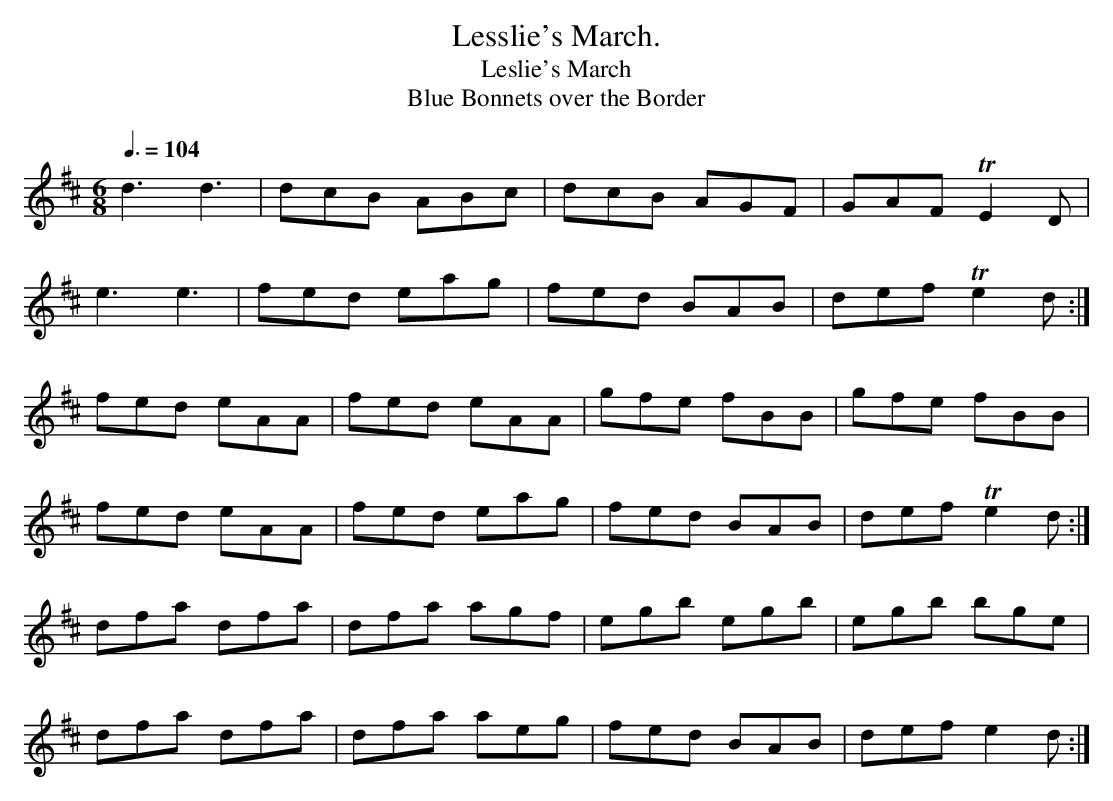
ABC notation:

X:1
T:Lesslie's March.
T:Leslie's March
T:Blue Bonnets over the Border
M:6/8
L:1/8
Q:3/8=104
K:D major
d3  d3 |dcB ABc|dcB AGF|GAF TE2D |
e3  e3 |fed eag|fed BAB|def Te2d:|
fed eAA|fed eAA|gfe fBB|gfe  fBB |
fed eAA|fed eag|fed BAB|def Te2d:|
dfa dfa|dfa agf|egb egb|egb  bge |
dfa dfa|dfa aeg|fed BAB|def  e2d:|
